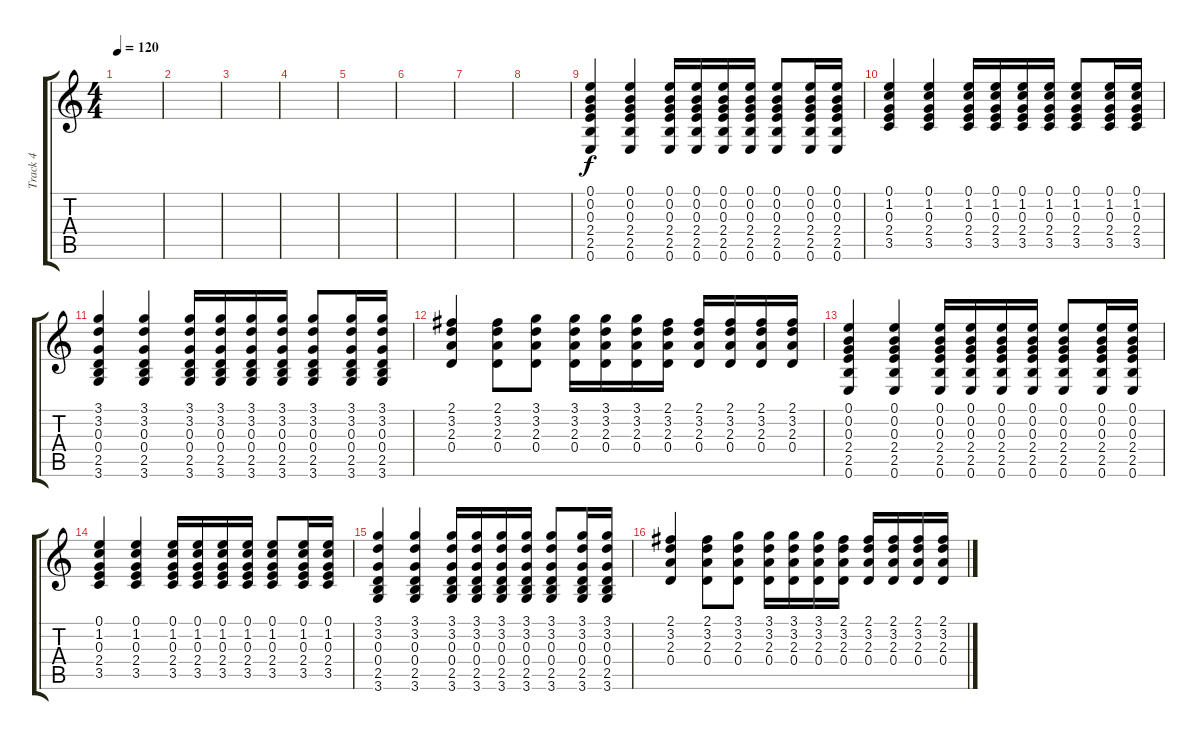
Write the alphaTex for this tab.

\track ("Track 4" "Track 4") {instrument acousticguitarsteel}
\staff {score tabs}
\tuning (E4 B3 G3 D3 A2 E2) {hide}
\ts (4 4)
\tempo 120
\clef g2
\ks c
|
|
|
|
|
|
|
|
(0.1 0.2 0.3 2.4 2.5 0.6).4 (0.1 0.2 0.3 2.4 2.5 0.6).4 (0.1 0.2 0.3 2.4 2.5 0.6).16 (0.1 0.2 0.3 2.4 2.5 0.6).16 (0.1 0.2 0.3 2.4 2.5 0.6).16 (0.1 0.2 0.3 2.4 2.5 0.6).16 (0.1 0.2 0.3 2.4 2.5 0.6).8 (0.1 0.2 0.3 2.4 2.5 0.6).16 (0.1 0.2 0.3 2.4 2.5 0.6).16 |
(0.1 1.2 0.3 2.4 3.5).4 (0.1 1.2 0.3 2.4 3.5).4 (0.1 1.2 0.3 2.4 3.5).16 (0.1 1.2 0.3 2.4 3.5).16 (0.1 1.2 0.3 2.4 3.5).16 (0.1 1.2 0.3 2.4 3.5).16 (0.1 1.2 0.3 2.4 3.5).8 (0.1 1.2 0.3 2.4 3.5).16 (0.1 1.2 0.3 2.4 3.5).16 |
(3.1 3.2 0.3 0.4 2.5 3.6).4 (3.1 3.2 0.3 0.4 2.5 3.6).4 (3.1 3.2 0.3 0.4 2.5 3.6).16 (3.1 3.2 0.3 0.4 2.5 3.6).16 (3.1 3.2 0.3 0.4 2.5 3.6).16 (3.1 3.2 0.3 0.4 2.5 3.6).16 (3.1 3.2 0.3 0.4 2.5 3.6).8 (3.1 3.2 0.3 0.4 2.5 3.6).16 (3.1 3.2 0.3 0.4 2.5 3.6).16 |
(2.1 3.2 2.3 0.4).4 (2.1 3.2 2.3 0.4).8 (3.1 3.2 2.3 0.4).8 (3.1 3.2 2.3 0.4).16 (3.1 3.2 2.3 0.4).16 (3.1 3.2 2.3 0.4).16 (2.1 3.2 2.3 0.4).16 (2.1 3.2 2.3 0.4).16 (2.1 3.2 2.3 0.4).16 (2.1 3.2 2.3 0.4).16 (2.1 3.2 2.3 0.4).16 |
(0.1 0.2 0.3 2.4 2.5 0.6).4 (0.1 0.2 0.3 2.4 2.5 0.6).4 (0.1 0.2 0.3 2.4 2.5 0.6).16 (0.1 0.2 0.3 2.4 2.5 0.6).16 (0.1 0.2 0.3 2.4 2.5 0.6).16 (0.1 0.2 0.3 2.4 2.5 0.6).16 (0.1 0.2 0.3 2.4 2.5 0.6).8 (0.1 0.2 0.3 2.4 2.5 0.6).16 (0.1 0.2 0.3 2.4 2.5 0.6).16 |
(0.1 1.2 0.3 2.4 3.5).4 (0.1 1.2 0.3 2.4 3.5).4 (0.1 1.2 0.3 2.4 3.5).16 (0.1 1.2 0.3 2.4 3.5).16 (0.1 1.2 0.3 2.4 3.5).16 (0.1 1.2 0.3 2.4 3.5).16 (0.1 1.2 0.3 2.4 3.5).8 (0.1 1.2 0.3 2.4 3.5).16 (0.1 1.2 0.3 2.4 3.5).16 |
(3.1 3.2 0.3 0.4 2.5 3.6).4 (3.1 3.2 0.3 0.4 2.5 3.6).4 (3.1 3.2 0.3 0.4 2.5 3.6).16 (3.1 3.2 0.3 0.4 2.5 3.6).16 (3.1 3.2 0.3 0.4 2.5 3.6).16 (3.1 3.2 0.3 0.4 2.5 3.6).16 (3.1 3.2 0.3 0.4 2.5 3.6).8 (3.1 3.2 0.3 0.4 2.5 3.6).16 (3.1 3.2 0.3 0.4 2.5 3.6).16 |
(2.1 3.2 2.3 0.4).4 (2.1 3.2 2.3 0.4).8 (3.1 3.2 2.3 0.4).8 (3.1 3.2 2.3 0.4).16 (3.1 3.2 2.3 0.4).16 (3.1 3.2 2.3 0.4).16 (2.1 3.2 2.3 0.4).16 (2.1 3.2 2.3 0.4).16 (2.1 3.2 2.3 0.4).16 (2.1 3.2 2.3 0.4).16 (2.1 3.2 2.3 0.4).16
